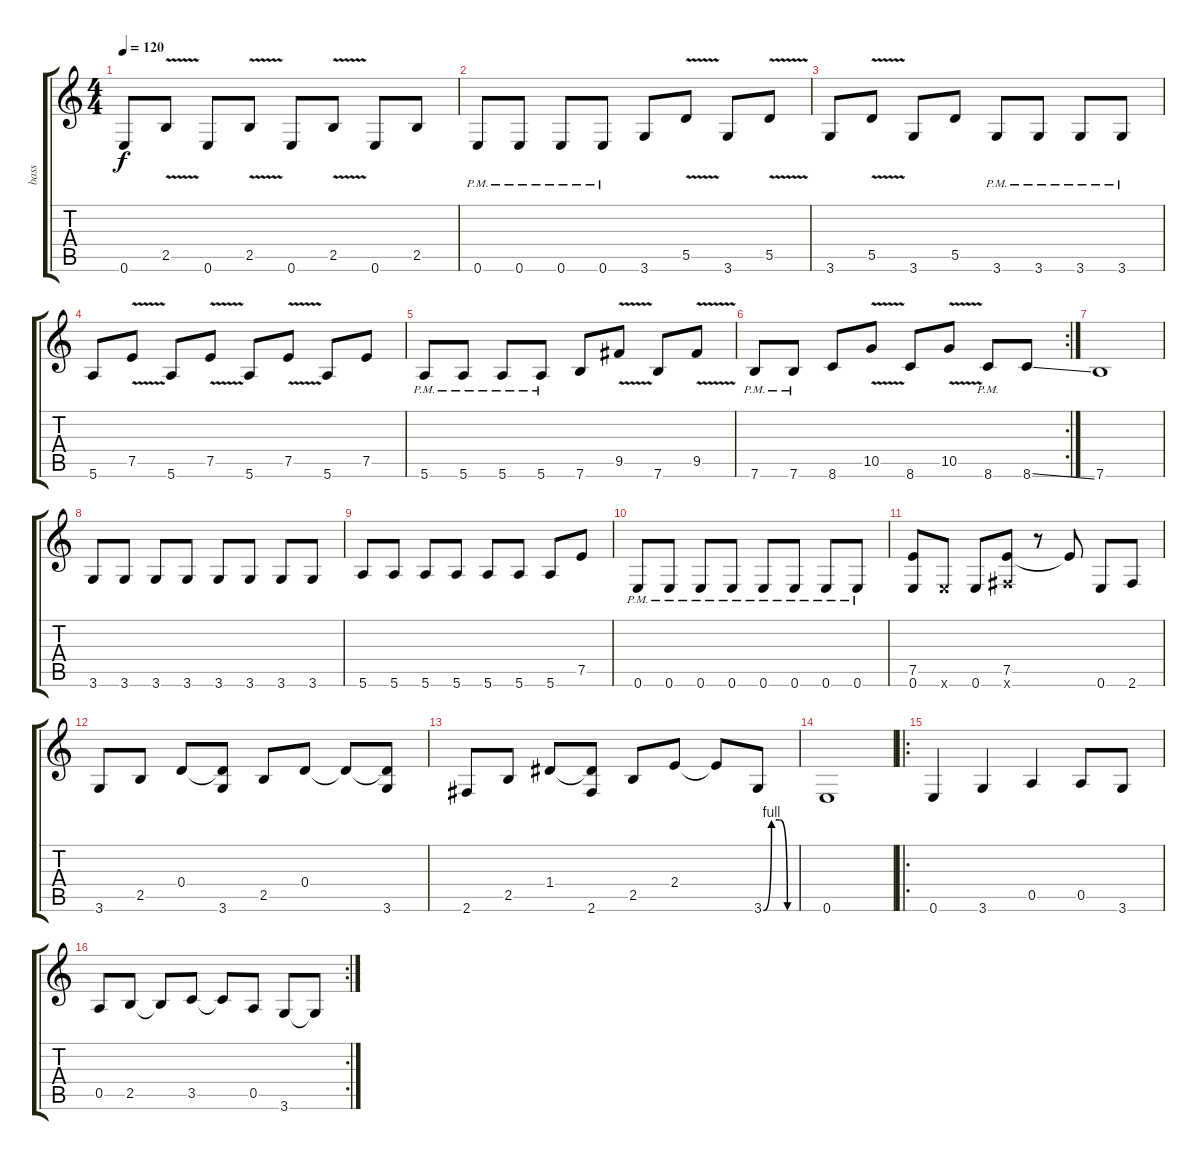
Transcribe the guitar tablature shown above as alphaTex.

\track ("bass" "bass") {instrument slapbass1}
\staff {score tabs}
\tuning (E4 B3 G3 D3 A2 E2) {hide}
\ts (4 4)
\tempo 120
\clef g2
\ks c
0.6.8{dy f instrument slapbass1} 2.5{v}.8 0.6.8 2.5{v}.8 0.6.8 2.5{v}.8 0.6.8 2.5.8 |
0.6{pm}.8 0.6{pm}.8 0.6{pm}.8 0.6{pm}.8 3.6.8 5.5{v}.8 3.6.8 5.5{v}.8 |
3.6.8 5.5{v}.8 3.6.8 5.5.8 3.6{pm}.8 3.6{pm}.8 3.6{pm}.8 3.6{pm}.8 |
5.6.8 7.5{v}.8 5.6.8 7.5{v}.8 5.6.8 7.5{v}.8 5.6.8 7.5.8 |
5.6{pm}.8 5.6{pm}.8 5.6{pm}.8 5.6{pm}.8 7.6.8 9.5{v}.8 7.6.8 9.5{v}.8 |
\rc 2
7.6{pm}.8 7.6{pm}.8 8.6.8 10.5{v}.8 8.6.8 10.5{v}.8 8.6{pm}.8 8.6{ss}.8 |
7.6.1 |
3.6.8{volume 16 instrument slapbass2} 3.6.8 3.6.8 3.6.8 3.6.8 3.6.8 3.6.8 3.6.8 |
5.6.8 5.6.8 5.6.8 5.6.8 5.6.8 5.6.8 5.6.8 7.5.8 |
0.6{pm}.8 0.6{pm}.8 0.6{pm}.8 0.6{pm}.8 0.6{pm}.8 0.6{pm}.8 0.6{pm}.8 0.6{pm}.8 |
(7.5 0.6).8{instrument electricbasspick} 0.6{x}.8 0.6.8 (7.5 2.6{x}).8 r.8 7.5{t}.8 0.6.8 2.6.8 |
3.6.8 2.5.8 0.4.8 (0.4{t} 3.6).8 2.5.8 0.4.8 0.4{t}.8 (0.4{t} 3.6).8 |
2.6.8 2.5.8 1.4.8 (1.4{t} 2.6).8 2.5.8 2.4.8 2.4{t}.8 3.6{be (custom 0 0 15 4 30 4 45 0 60 0)}.8 |
0.6.1 |
\ro
0.6.4 3.6.4 0.5.4 0.5.8 3.6.8 |
\rc 2
0.5.8 2.5.8 2.5{t}.8 3.5.8 3.5{t}.8 0.5.8 3.6.8 3.6{t}.8
